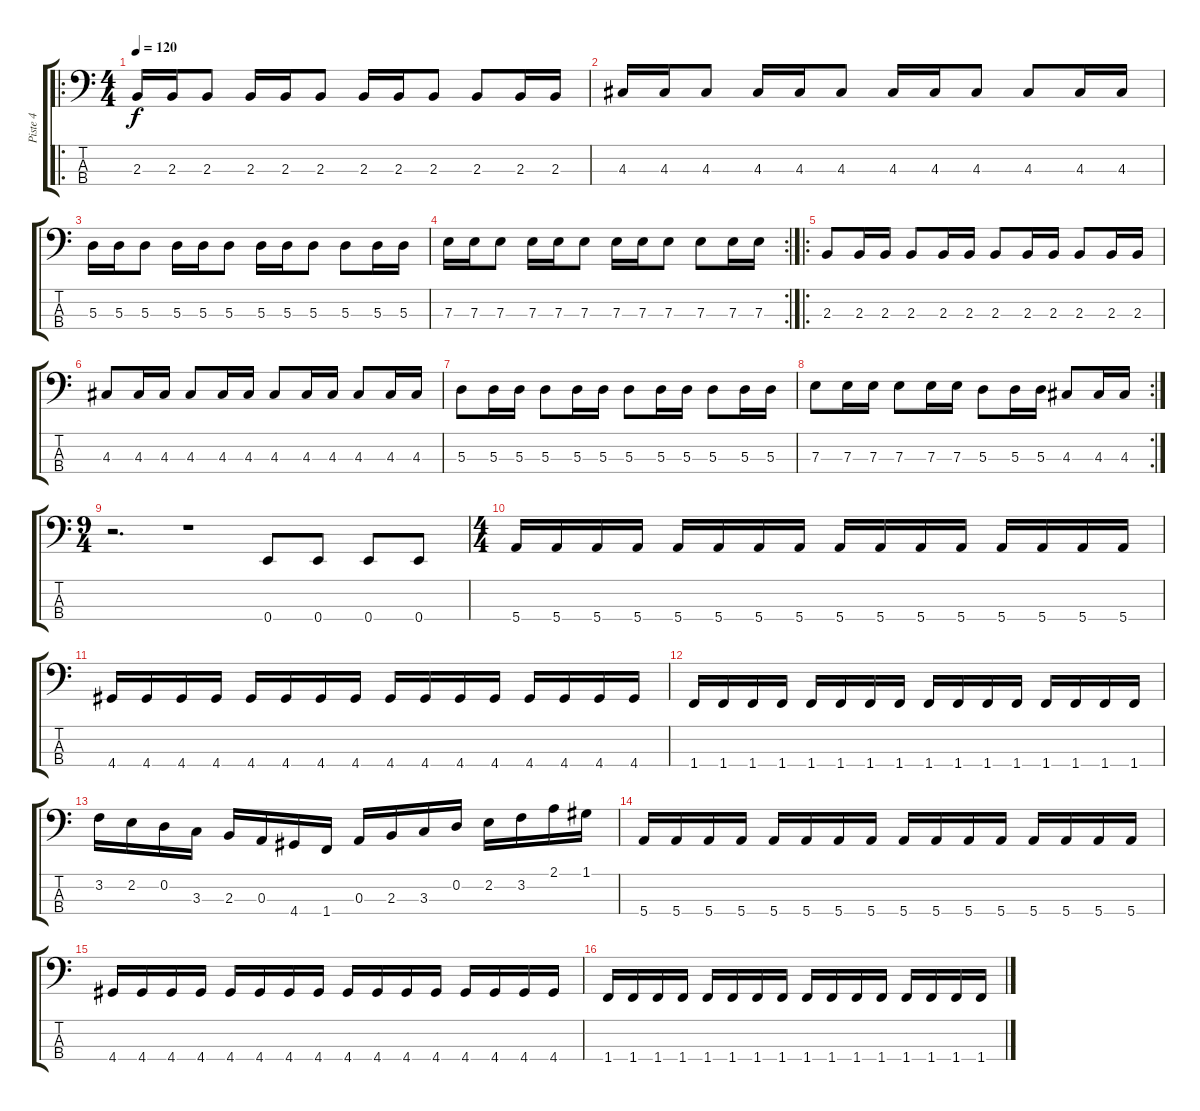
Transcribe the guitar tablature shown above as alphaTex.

\track ("Piste 4" "Piste 4") {instrument electricbasspick}
\staff {score tabs}
\tuning (G2 D2 A1 E1) {hide}
\ro
\ts (4 4)
\tempo 120
\clef f4
\ks c
2.3.16{dy f instrument electricbasspick} 2.3.16 2.3.8 2.3.16 2.3.16 2.3.8 2.3.16 2.3.16 2.3.8 2.3.8 2.3.16 2.3.16 |
4.3.16 4.3.16 4.3.8 4.3.16 4.3.16 4.3.8 4.3.16 4.3.16 4.3.8 4.3.8 4.3.16 4.3.16 |
5.3.16 5.3.16 5.3.8 5.3.16 5.3.16 5.3.8 5.3.16 5.3.16 5.3.8 5.3.8 5.3.16 5.3.16 |
\rc 2
7.3.16 7.3.16 7.3.8 7.3.16 7.3.16 7.3.8 7.3.16 7.3.16 7.3.8 7.3.8 7.3.16 7.3.16 |
\ro
2.3.8 2.3.16 2.3.16 2.3.8 2.3.16 2.3.16 2.3.8 2.3.16 2.3.16 2.3.8 2.3.16 2.3.16 |
4.3.8 4.3.16 4.3.16 4.3.8 4.3.16 4.3.16 4.3.8 4.3.16 4.3.16 4.3.8 4.3.16 4.3.16 |
5.3.8 5.3.16 5.3.16 5.3.8 5.3.16 5.3.16 5.3.8 5.3.16 5.3.16 5.3.8 5.3.16 5.3.16 |
\rc 2
7.3.8 7.3.16 7.3.16 7.3.8 7.3.16 7.3.16 5.3.8 5.3.16 5.3.16 4.3.8 4.3.16 4.3.16 |
\ts (9 4)
r.2{d} r.1 0.4.8 0.4.8 0.4.8 0.4.8 |
\ts (4 4)
5.4.16 5.4.16 5.4.16 5.4.16 5.4.16 5.4.16 5.4.16 5.4.16 5.4.16 5.4.16 5.4.16 5.4.16 5.4.16 5.4.16 5.4.16 5.4.16 |
4.4.16 4.4.16 4.4.16 4.4.16 4.4.16 4.4.16 4.4.16 4.4.16 4.4.16 4.4.16 4.4.16 4.4.16 4.4.16 4.4.16 4.4.16 4.4.16 |
1.4.16 1.4.16 1.4.16 1.4.16 1.4.16 1.4.16 1.4.16 1.4.16 1.4.16 1.4.16 1.4.16 1.4.16 1.4.16 1.4.16 1.4.16 1.4.16 |
3.2.16 2.2.16 0.2.16 3.3.16 2.3.16 0.3.16 4.4.16 1.4.16 0.3.16 2.3.16 3.3.16 0.2.16 2.2.16 3.2.16 2.1.16 1.1.16 |
5.4.16 5.4.16 5.4.16 5.4.16 5.4.16 5.4.16 5.4.16 5.4.16 5.4.16 5.4.16 5.4.16 5.4.16 5.4.16 5.4.16 5.4.16 5.4.16 |
4.4.16 4.4.16 4.4.16 4.4.16 4.4.16 4.4.16 4.4.16 4.4.16 4.4.16 4.4.16 4.4.16 4.4.16 4.4.16 4.4.16 4.4.16 4.4.16 |
1.4.16 1.4.16 1.4.16 1.4.16 1.4.16 1.4.16 1.4.16 1.4.16 1.4.16 1.4.16 1.4.16 1.4.16 1.4.16 1.4.16 1.4.16 1.4.16
